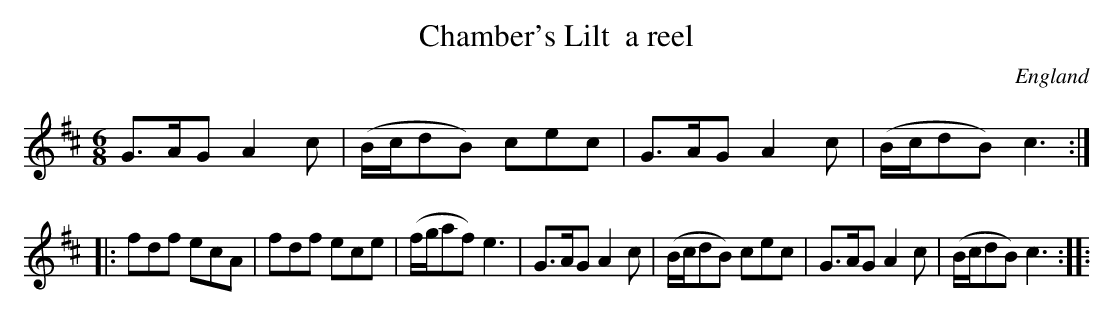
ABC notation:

X:1
T:Chamber's Lilt  a reel
L:1/8
M:6/8
O:England
K:D
G>AG A2c | (B/c/dB) cec | G>AG    A2c | (B/c/dB) c3 ::
fdf  ecA | fdf      ece | (f/g/af) e3 | \
G>AG A2c | (B/c/dB) cec | G>AG    A2c | (B/c/dB) c3 ::
